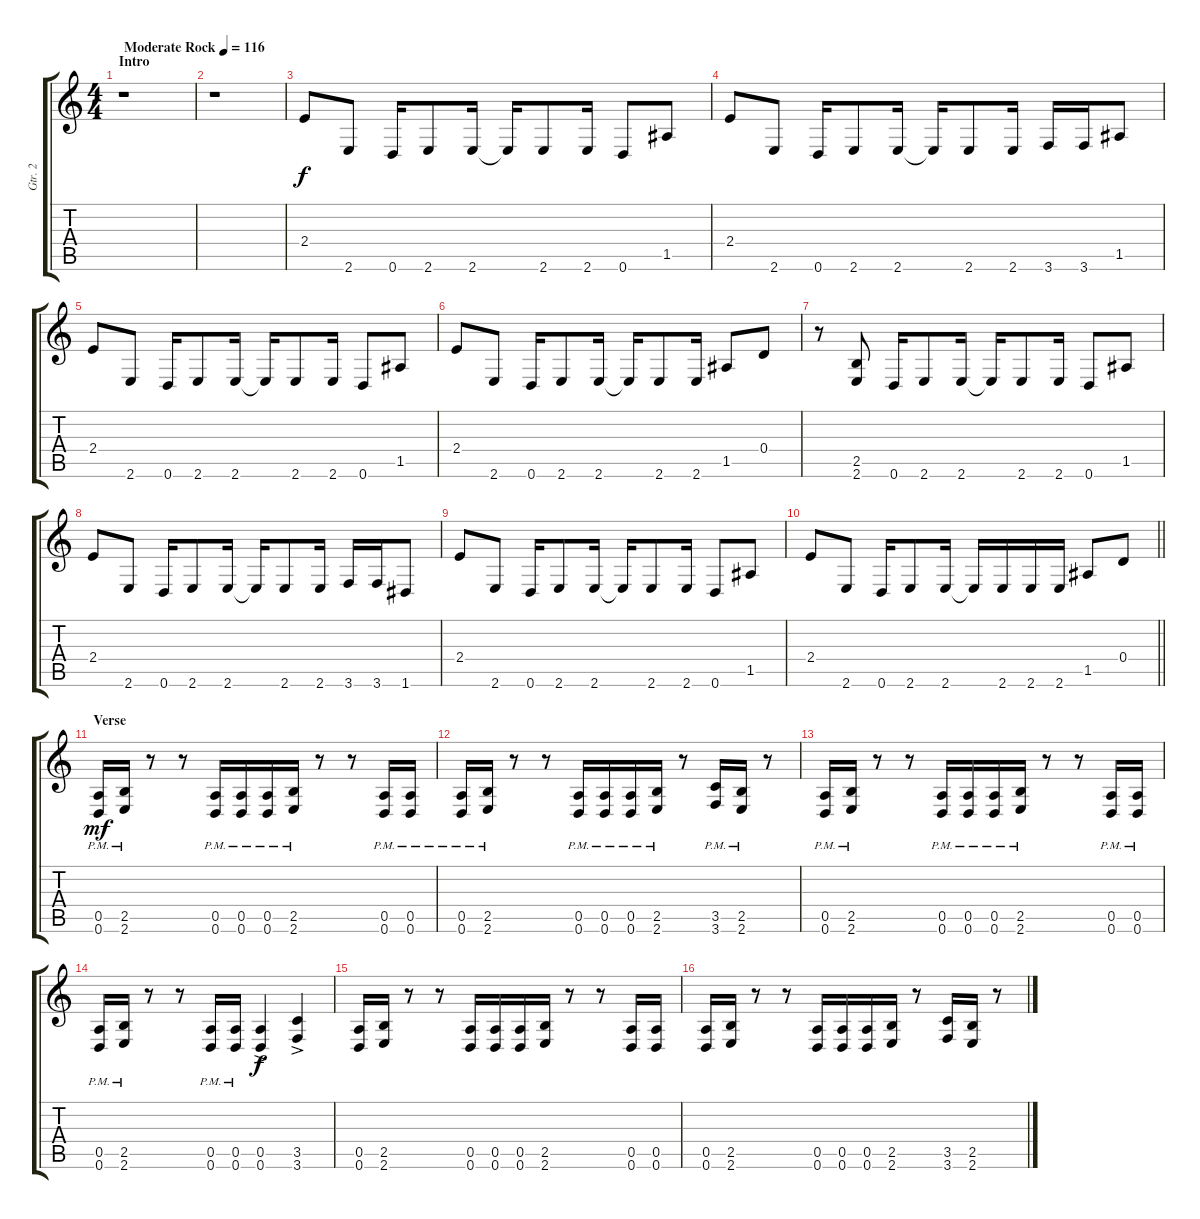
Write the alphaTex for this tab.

\track ("Gtr. 2" "Gtr. 2") {instrument distortionguitar}
\staff {score tabs}
\tuning (E4 B3 G3 D3 A2 D2) {hide}
\ts (4 4)
\section ("" "Intro")
\tempo (116 "Moderate Rock")
\clef g2
\ks c
r.1{dy f instrument distortionguitar} |
r.1 |
2.4.8 2.6.8 0.6.16 2.6.8 2.6.16 2.6{t}.16 2.6.8 2.6.16 0.6.8 1.5.8 |
2.4.8 2.6.8 0.6.16 2.6.8 2.6.16 2.6{t}.16 2.6.8 2.6.16 3.6.16 3.6.16 1.5.8 |
2.4.8 2.6.8 0.6.16 2.6.8 2.6.16 2.6{t}.16 2.6.8 2.6.16 0.6.8 1.5.8 |
2.4.8 2.6.8 0.6.16 2.6.8 2.6.16 2.6{t}.16 2.6.8 2.6.16 1.5.8 0.4.8 |
r.8 (2.5 2.6).8 0.6.16 2.6.8 2.6.16 2.6{t}.16 2.6.8 2.6.16 0.6.8 1.5.8 |
2.4.8 2.6.8 0.6.16 2.6.8 2.6.16 2.6{t}.16 2.6.8 2.6.16 3.6.16 3.6.16 1.6.8 |
2.4.8 2.6.8 0.6.16 2.6.8 2.6.16 2.6{t}.16 2.6.8 2.6.16 0.6.8 1.5.8 |
\barLineRight lightlight
2.4.8 2.6.8 0.6.16 2.6.8 2.6.16 2.6{t}.16 2.6.16 2.6.16 2.6.16 1.5.8 0.4.8 |
\section ("" "Verse")
(0.5{pm} 0.6{pm}).16{dy mf} (2.5{pm} 2.6{pm}).16 r.8 r.8 (0.5{pm} 0.6{pm}).16 (0.5{pm} 0.6{pm}).16{beam merge} (0.5{pm} 0.6{pm}).16 (2.5{pm} 2.6{pm}).16 r.8 r.8 (0.5{pm} 0.6{pm}).16 (0.5{pm} 0.6{pm}).16 |
(0.5{pm} 0.6{pm}).16 (2.5{pm} 2.6{pm}).16 r.8 r.8 (0.5{pm} 0.6{pm}).16 (0.5{pm} 0.6{pm}).16{beam merge} (0.5{pm} 0.6{pm}).16 (2.5{pm} 2.6{pm}).16 r.8 (3.5{pm} 3.6{pm}).16 (2.5{pm} 2.6{pm}).16 r.8 |
(0.5{pm} 0.6{pm}).16 (2.5{pm} 2.6{pm}).16 r.8 r.8 (0.5{pm} 0.6{pm}).16 (0.5{pm} 0.6{pm}).16{beam merge} (0.5{pm} 0.6{pm}).16 (2.5{pm} 2.6{pm}).16 r.8 r.8 (0.5{pm} 0.6{pm}).16 (0.5{pm} 0.6{pm}).16 |
(0.5{pm} 0.6{pm}).16 (2.5{pm} 2.6{pm}).16 r.8 r.8 (0.5{pm} 0.6{pm}).16 (0.5{pm} 0.6{pm}).16 (0.5{ac} 0.6{ac}).4{dy f} (3.5{ac} 3.6{ac}).4 |
(0.5 0.6).16 (2.5 2.6).16 r.8 r.8 (0.5 0.6).16 (0.5 0.6).16{beam merge} (0.5 0.6).16 (2.5 2.6).16 r.8 r.8 (0.5 0.6).16 (0.5 0.6).16 |
(0.5 0.6).16 (2.5 2.6).16 r.8 r.8 (0.5 0.6).16 (0.5 0.6).16{beam merge} (0.5 0.6).16 (2.5 2.6).16 r.8 (3.5 3.6).16 (2.5 2.6).16 r.8
